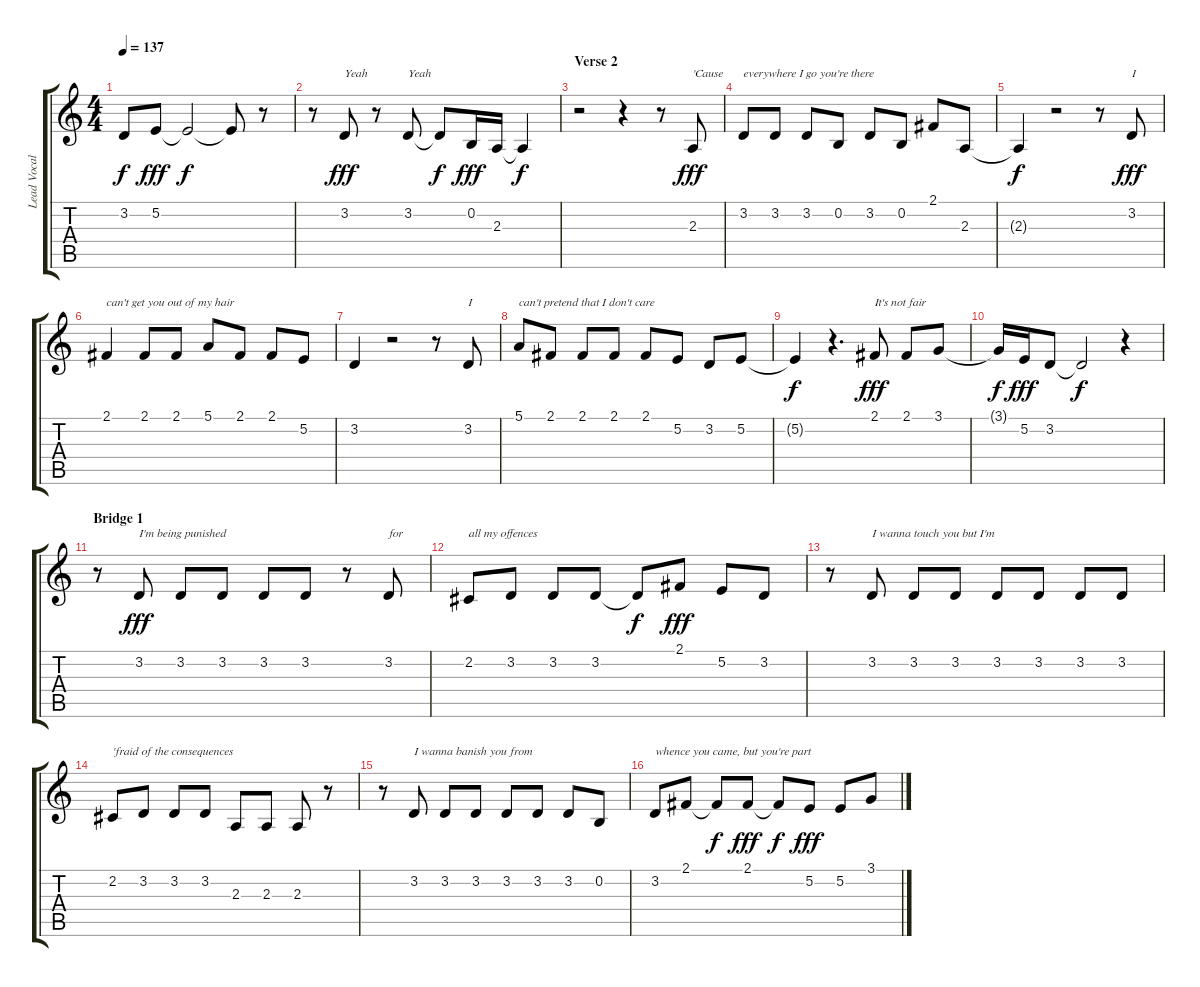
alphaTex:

\track ("Lead Vocals" "Lead Vocal") {instrument tenorsax}
\staff {score tabs}
\tuning (E4 B3 G3 D3 A2 E2) {hide}
\ts (4 4)
\tempo 137
\clef g2
\ks c
3.2{t}.8{dy f} 5.2.8{dy fff} 5.2{t}.2{dy f} 5.2{t}.8 r.8 |
r.8 3.2.8{txt "Yeah" dy fff} r.8 3.2.8{txt "Yeah"} 3.2{t}.8{dy f} 0.2.16{dy fff} 2.3.16 2.3{t}.4{dy f} |
\section ("" "Verse 2")
r.2 r.4 r.8 2.3.8{txt "'Cause" dy fff} |
3.2.8{txt "everywhere I go you're there"} 3.2.8 3.2.8 0.2.8 3.2.8 0.2.8 2.1.8 2.3.8 |
2.3{t}.4{dy f} r.2 r.8 3.2.8{txt "I" dy fff} |
2.1.4{txt "can't get you out of my hair"} 2.1.8 2.1.8 5.1.8 2.1.8 2.1.8 5.2.8 |
3.2.4 r.2 r.8 3.2.8{txt "I"} |
5.1.8{txt "can't pretend that I don't care"} 2.1.8 2.1.8 2.1.8 2.1.8 5.2.8 3.2.8 5.2.8 |
5.2{t}.4{dy f} r.4{d} 2.1.8{txt "It's not fair" dy fff} 2.1.8 3.1.8 |
3.1{t}.16{dy f} 5.2.16{dy fff} 3.2.8 3.2{t}.2{dy f} r.4 |
\section ("" "Bridge 1")
r.8 3.2.8{txt "I'm being punished" dy fff} 3.2.8 3.2.8 3.2.8 3.2.8 r.8 3.2.8{txt "for"} |
2.2.8{txt "all my offences"} 3.2.8 3.2.8 3.2.8 3.2{t}.8{dy f} 2.1.8{dy fff} 5.2.8 3.2.8 |
r.8 3.2.8{txt "I wanna touch you but I'm"} 3.2.8 3.2.8 3.2.8 3.2.8 3.2.8 3.2.8 |
2.2.8{txt "'fraid of the consequences"} 3.2.8 3.2.8 3.2.8 2.3.8 2.3.8 2.3.8 r.8 |
r.8 3.2.8{txt "I wanna banish you from"} 3.2.8 3.2.8 3.2.8 3.2.8 3.2.8 0.2.8 |
3.2.8{txt "whence you came, but you're part"} 2.1.8 2.1{t}.8{dy f} 2.1.8{dy fff} 2.1{t}.8{dy f} 5.2.8{dy fff} 5.2.8 3.1.8
